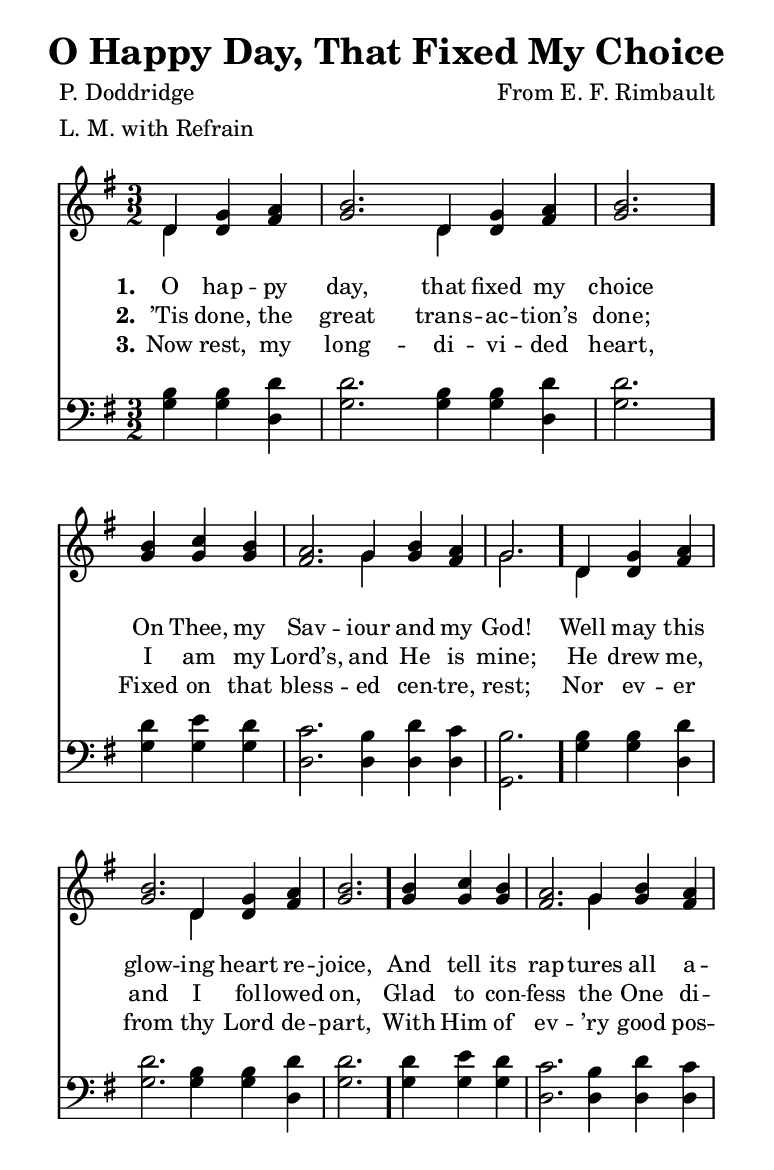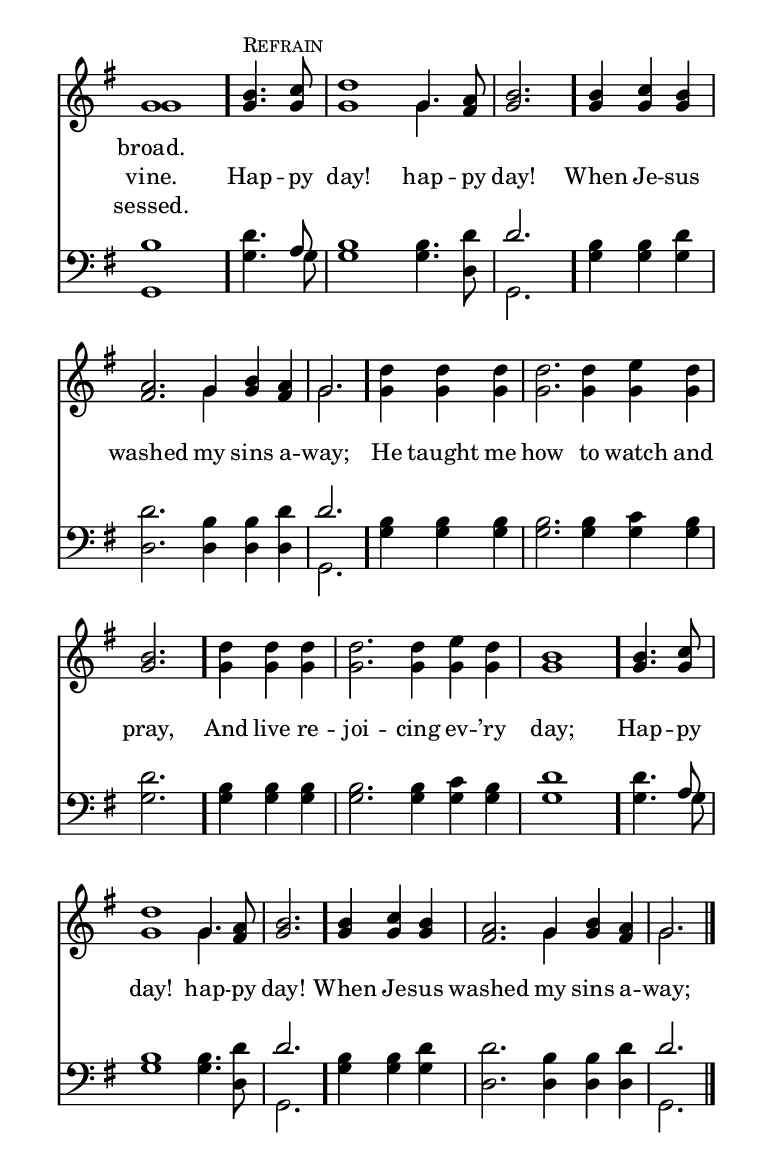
\include "common/global.ily"
\paper {
  \include "common/paper.ily"
}

\header{
  hymnnumber = "248"
  title = "O Happy Day, That Fixed My Choice"
  tunename = ""
  meter = "L. M. with Refrain"
  poet = "P. Doddridge"
  composer = "From E. F. Rimbault"
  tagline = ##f
}

global = {
  \include "common/overrides.ily"
  \override Staff.TimeSignature.style = #'numbered
  \time 3/2
  \override Score.MetronomeMark.transparent = ##t % hide all fermata changes too
  \tempo 2=80
  \key g \major
  \partial 2.
  \autoBeamOff
}

patternA = { c4 c c | c2. }
patternB = { c4 c c | c2. c4 c c | c1 }
patternC = { c4. c8 | c1 c4. c8 | c2. }

notesSoprano = {
\global
\relative c' {

  \changePitch \patternA { d g a | b d, g a | b }
  \changePitch \patternA { b c b | a g b a | g } \eogbreak
  \changePitch \patternA { d g a | b d, g a | b }
  \changePitch \patternB { b c b | a g b a | g } \eogbreak

  << s^\markup { \small \caps "Refrain" }
  \changePitch \patternC { b c | d g, a | b } >>
  \changePitch \patternA { b c b | a g b a | g } \eogbreak
  \changePitch \patternA { d' d d | d d e d | b }
  \changePitch \patternB { d d d | d d e d | b } \eogbreak
  \changePitch \patternC { b c | d g, a | b }
  \changePitch \patternA { b c b | a g b a | g } \eogbreak

  \bar "|."

}
}

notesAlto = {
\global
\relative e' {

  \changePitch \patternA { d d fis | g d d fis | g }
  \changePitch \patternA { g g g | fis g g fis | g }
  \changePitch \patternA { d d fis | g d d fis | g }
  \changePitch \patternB { g g g | fis g g fis | g }

  \changePitch \patternC { g g | g g fis | g }
  \changePitch \patternA { g g g | fis g g fis | g }
  \changePitch \patternA { g g g | g g g g | g }
  \changePitch \patternB { g g g | g g g g | g }
  \changePitch \patternC { g g | g g fis | g }
  \changePitch \patternA { g g g | fis g g fis | g }

}
}

notesTenor = {
\global
\relative a {

  \changePitch \patternA { b b d | d b b d | d }
  \changePitch \patternA { d e d | c b d c | b }
  \changePitch \patternA { b b d | d b b d | d }
  \changePitch \patternB { d e d | c b d c | b }

  \changePitch \patternC { d a | b b d | d }
  \changePitch \patternA { b b d | d b b d | d }
  \changePitch \patternA { b b b | b b c b | d }
  \changePitch \patternB { b b b | b b c b | d }
  \changePitch \patternC { d a | b b d | d }
  \changePitch \patternA { b b d | d b b d | d }

}
}

notesBass = {
\global
\relative f {

  \changePitch \patternA { g g d | g g g d | g }
  \changePitch \patternA { g g g | d d d d | g, }
  \changePitch \patternA { g' g d | g g g d | g }
  \changePitch \patternB { g g g | d d d d | g, }

  \changePitch \patternC { g' g | g g d | g, }
  \changePitch \patternA { g' g g | d d d d | g, }
  \changePitch \patternA { g' g g | g g g g | g }
  \changePitch \patternB { g g g | g g g g | g }
  \changePitch \patternC { g g | g g d | g, }
  \changePitch \patternA { g' g g | d d d d | g, }

}
}

Refrain = \lyricmode {

Hap -- py day! hap -- py day! \bar "."
When Je -- sus washed my sins a -- way; \bar "."
He taught me how to watch and pray, \bar "."
And live re -- joi -- cing ev -- ’ry day; \bar "."
Hap -- py day! hap -- py day! \bar "."
When Je -- sus washed my sins a -- way; \bar "."

}

wordsA = \lyricmode {
\set stanza = "1."

O hap -- py day, that fixed my choice \bar "."
On Thee, my Sav -- iour and my God! \bar "."
Well may this glow -- ing heart re -- joice, \bar "."
And tell its rap -- tures all a -- broad. \bar "."

}

wordsB = \lyricmode {
\set stanza = "2."

’Tis done, the great trans -- ac -- tion’s done;
I am my Lord’s, and He is mine;
He drew me, and I fol -- lowed on,
Glad to con -- fess the One di -- vine.

\Refrain

}

wordsC = \lyricmode {
\set stanza = "3."

Now rest, my long -- di -- vi -- ded heart,
Fixed on that bless -- ed cen -- tre, rest;
Nor ev -- er from thy Lord de -- part,
With Him of ev -- ’ry good pos -- sessed.

}

\score {
  \context ChoirStaff <<
    \context Staff = upper <<
      \set Staff.autoBeaming = ##f
      \set ChoirStaff.systemStartDelimiter = #'SystemStartBar
      \set ChoirStaff.printPartCombineTexts = ##f
      \partcombine #'(2 . 9) \notesSoprano \notesAlto
      \context NullVoice = sopranos { \voiceOne << \notesSoprano >> }
      \context NullVoice = altos { \voiceTwo << \notesAlto >> }
      \context Lyrics = one   \lyricsto sopranos \wordsA
      \context Lyrics = two   \lyricsto sopranos \wordsB
      \context Lyrics = three \lyricsto sopranos \wordsC
    >>
    \context Staff = men <<
      \set Staff.autoBeaming = ##f
      \clef bass
      \set ChoirStaff.printPartCombineTexts = ##f
      \partcombine #'(2 . 9) \notesTenor \notesBass
      \context NullVoice = tenors { \voiceOne << \notesTenor >> }
      \context NullVoice = basses { \voiceTwo << \notesBass >> }
    >>
  >>
  \layout {
    \include "common/layout.ily"
  }
  \midi{
    \include "common/midi.ily"
  }
}

\version "2.19.49"  % necessary for upgrading to future LilyPond versions.

% vi:set et ts=2 sw=2 ai nocindent syntax=lilypond:
